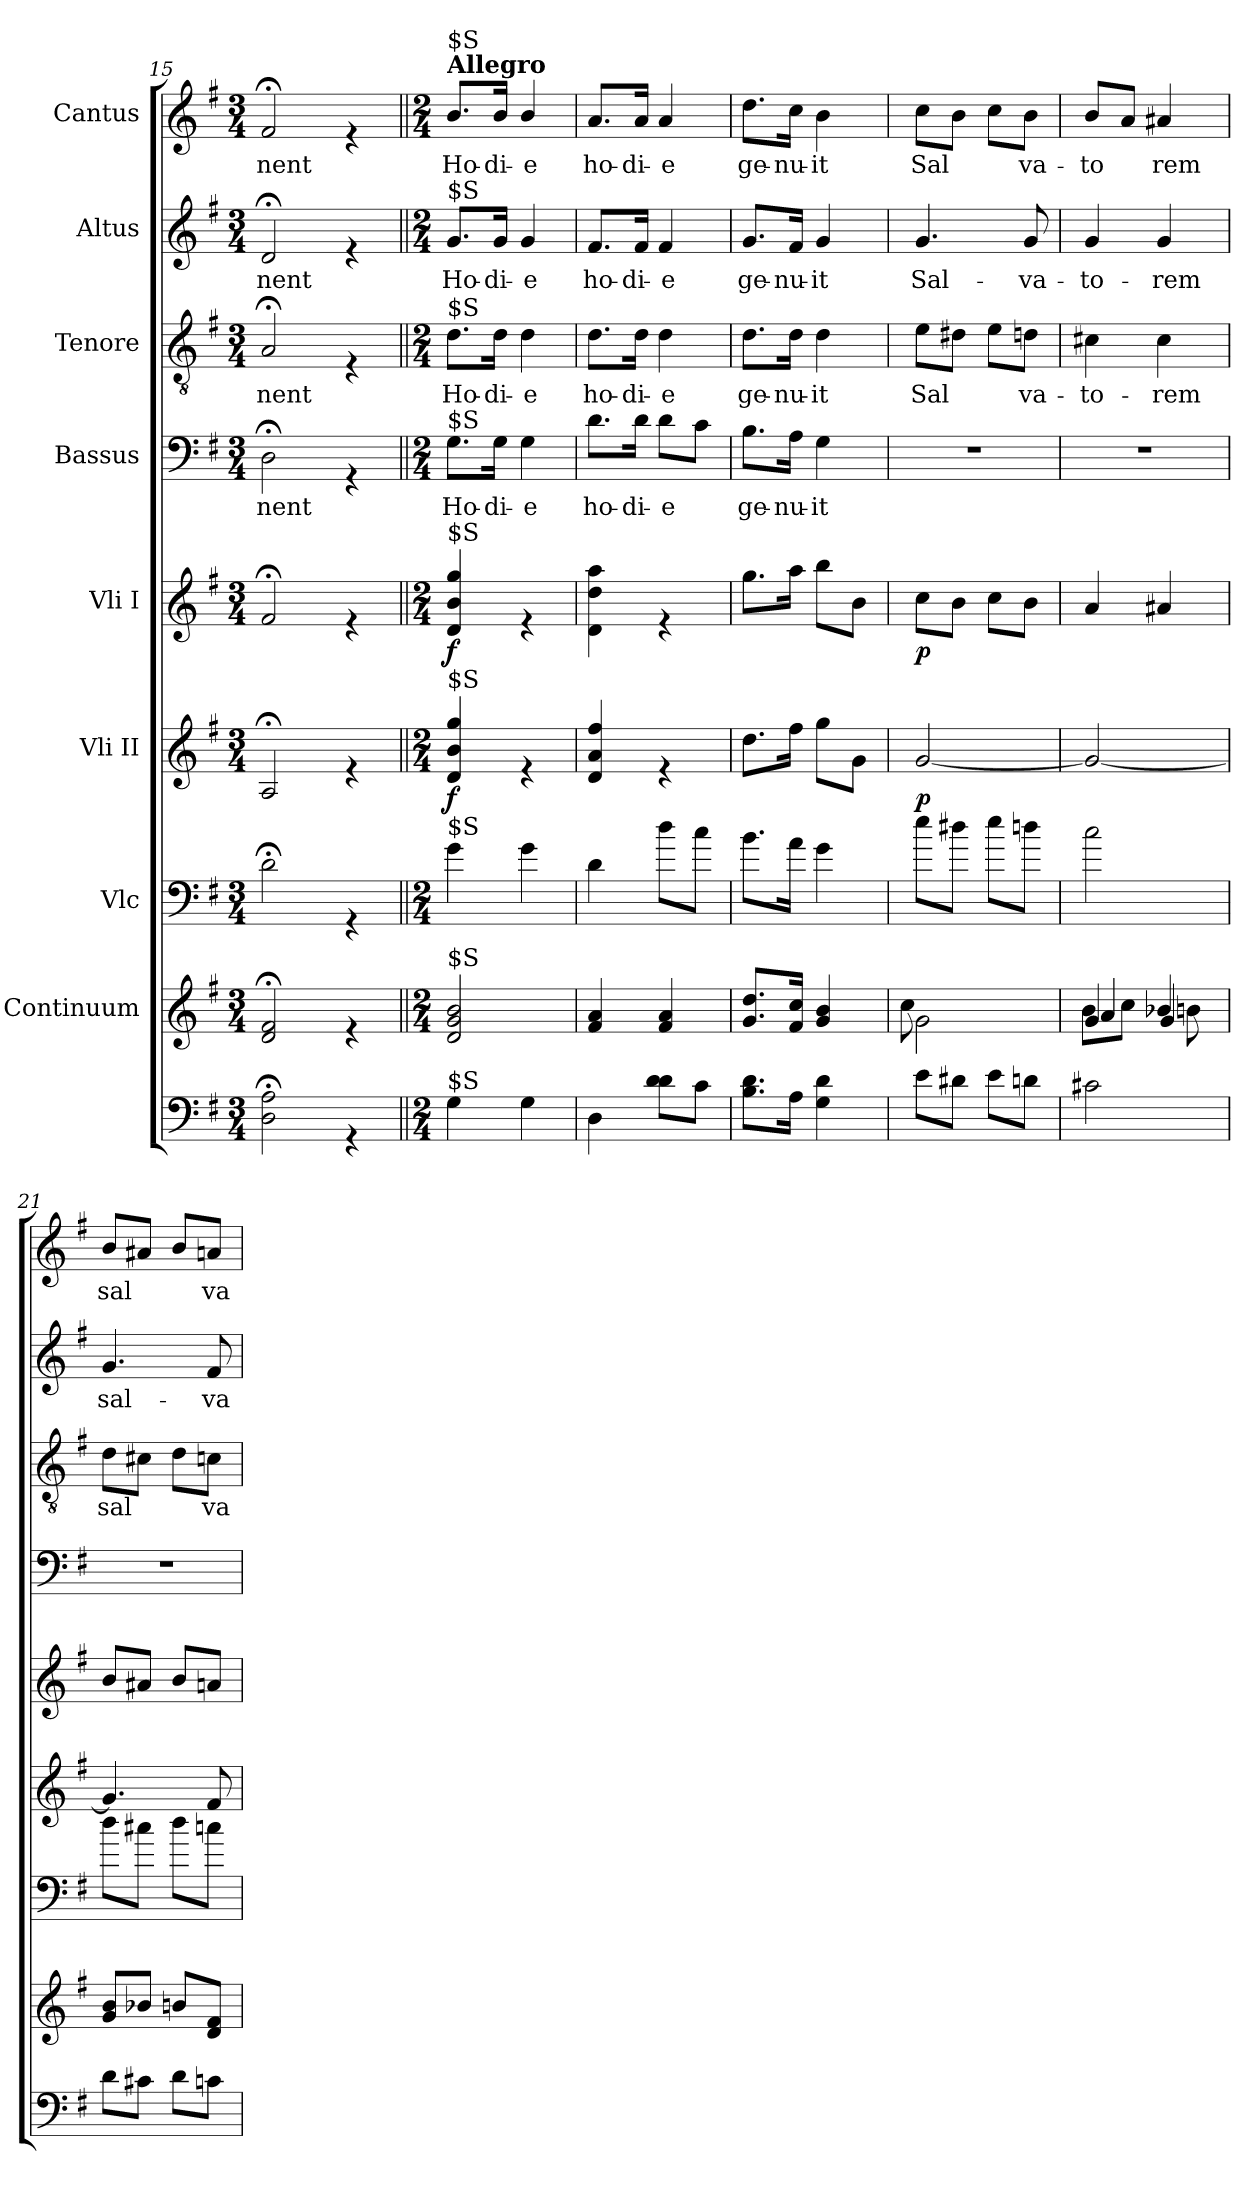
**kern	**kern	**kern	**kern	**dynam	**kern	**dynam	**kern	**text	**kern	**text	**kern	**text	**kern	**text
*part9	*part8	*part7	*part6	*part6	*part5	*part5	*part4	*part4	*part3	*part3	*part2	*part2	*part1	*part1
*staff9	*staff8	*staff7	*staff6	*staff6	*staff5	*staff5	*staff4	*staff4	*staff3	*staff3	*staff2	*staff2	*staff1	*staff1
*	*I"Continuum	*I"Vlc	*I"Vli II	*	*I"Vli I	*	*I"Bassus	*	*I"Tenore	*	*I"Altus	*	*I"Cantus	*
*clefF4	*clefG2	*clefF4	*clefG2	*	*clefG2	*	*clefF4	*	*clefGv2	*	*clefG2	*	*clefG2	*
*	*	*ITrd7c12	*	*	*	*	*	*	*	*	*	*	*	*
*k[f#]	*k[f#]	*k[f#]	*k[f#]	*	*k[f#]	*	*k[f#]	*	*k[f#]	*	*k[f#]	*	*k[f#]	*
*G:	*G:	*G:	*G:	*	*G:	*	*G:	*	*G:	*	*G:	*	*G:	*
*M3/4	*M3/4	*M3/4	*M3/4	*	*M3/4	*	*M3/4	*	*M3/4	*	*M3/4	*	*M3/4	*
=15	=15	=15	=15	=15	=15	=15	=15	=15	=15	=15	=15	=15	=15	=15
!	!	!	!	!	!	!	!	!LO:LY:b	!	!LO:LY:b	!	!LO:LY:b	!	!LO:LY:b
2D\;< 2A\;<	2d/; 2f#/;	2D;<\	2A;/	.	2f#;/	.	2D;<\	-nent	2A;/	-nent	2d;/	-nent	2f#;/	-nent
4rGG	4re	4rGG	4re	.	4re	.	4rGG	.	4rE	.	4re	.	4re	.
!!LO:PB:g=z
=16||	=16||	=16||	=16||	=16||	=16||	=16||	=16||	=16||	=16||	=16||	=16||	=16||	=16||	=16||
*M2/4	*M2/4	*M2/4	*M2/4	*	*M2/4	*	*M2/4	*	*M2/4	*	*M2/4	*	*M2/4	*
*	*	*	*	*	*	*	*	*	*	*	*	*	*MM94	*
!	!	!	!	!	!	!	!	!	!	!	!	!	!LO:TX:a:B:t=Allegro	!
!	!	!	!	!	!	!	!	!	!	!	!	!	!LO:TX:a:t=$S	!
!	!	!	!	!	!	!	!	!	!	!	!LO:TX:a:t=$S	!	!	!
!	!	!	!	!	!	!	!	!	!LO:TX:a:t=$S	!	!	!	!	!
!	!	!	!	!	!	!	!LO:TX:a:t=$S	!	!	!	!	!	!	!
!	!	!	!	!	!LO:TX:a:t=$S	!	!	!	!	!	!	!	!	!
!	!	!	!LO:TX:a:t=$S	!	!	!	!	!	!	!	!	!	!	!
!	!	!LO:TX:a:t=$S	!	!	!	!	!	!	!	!	!	!	!	!
!	!LO:TX:a:t=$S	!	!	!	!	!	!	!	!	!	!	!	!	!
!LO:TX:a:t=$S	!	!	!	!	!	!	!	!	!	!	!	!	!	!
!	!	!	!	!LO:DY:b	!	!LO:DY:b	!	!LO:LY:b	!	!LO:LY:b	!	!LO:LY:b	!	!LO:LY:b
4G\	2d/ 2g/ 2b/	4G\	4d/ 4b/ 4gg/	f	4d/ 4b/ 4gg/	f	8.G\L	Ho-	8.d\L	Ho-	8.g/L	Ho-	8.b/L	Ho-
!	!	!	!	!	!	!	!	!LO:LY:b	!	!LO:LY:b	!	!LO:LY:b	!	!LO:LY:b
.	.	.	.	.	.	.	16G\Jk	-di-	16d\Jk	-di-	16g/Jk	-di-	16b/Jk	-di-
!	!	!	!	!	!	!	!	!LO:LY:b	!	!LO:LY:b	!	!LO:LY:b	!	!LO:LY:b
4G\	.	4G\	4re	.	4re	.	4G\	-e	4d\	-e	4g/	-e	4b/	-e
=17	=17	=17	=17	=17	=17	=17	=17	=17	=17	=17	=17	=17	=17	=17
!	!	!	!	!	!	!	!	!LO:LY:b	!	!LO:LY:b	!	!LO:LY:b	!	!LO:LY:b
4D\	4f#/ 4a/	4D\	4d/ 4a/ 4ff#/	.	4d\ 4dd\ 4aa\	.	8.d\L	ho-	8.d\L	ho-	8.f#/L	ho-	8.a/L	ho-
!	!	!	!	!	!	!	!	!LO:LY:b	!	!LO:LY:b	!	!LO:LY:b	!	!LO:LY:b
.	.	.	.	.	.	.	16d\Jk	-di-	16d\Jk	-di-	16f#/Jk	-di-	16a/Jk	-di-
!	!	!	!	!	!	!	!	!LO:LY:b	!	!LO:LY:b	!	!LO:LY:b	!	!LO:LY:b
8d\ 8d\L	4f#/ 4a/	8d\L	4re	.	4re	.	8d\L	-e	4d\	-e	4f#/	-e	4a/	-e
8c\J	.	8c\J	.	.	.	.	8c\J	.	.	.	.	.	.	.
=18	=18	=18	=18	=18	=18	=18	=18	=18	=18	=18	=18	=18	=18	=18
!	!	!	!	!	!	!	!	!LO:LY:b	!	!LO:LY:b	!	!LO:LY:b	!	!LO:LY:b
8.B\ 8.d\L	8.g/ 8.dd/L	8.B\L	8.dd\L	.	8.gg\L	.	8.B\L	ge-	8.d\L	ge-	8.g/L	ge-	8.dd\L	ge-
!	!	!	!	!	!	!	!	!LO:LY:b	!	!LO:LY:b	!	!LO:LY:b	!	!LO:LY:b
16A\Jk	16f#/ 16cc/Jk	16A\Jk	16ff#\Jk	.	16aa\Jk	.	16A\Jk	-nu-	16d\Jk	-nu-	16f#/Jk	-nu-	16cc\Jk	-nu-
!	!	!	!	!	!	!	!	!LO:LY:b	!	!LO:LY:b	!	!LO:LY:b	!	!LO:LY:b
4G\ 4d\	4g/ 4b/	4G\	8gg\L	.	8bb\L	.	4G\	-it	4d\	-it	4g/	-it	4b\	-it
.	.	.	8g\J	.	8b\J	.	.	.	.	.	.	.	.	.
=19	=19	=19	=19	=19	=19	=19	=19	=19	=19	=19	=19	=19	=19	=19
*	*^	*	*	*	*	*	*	*	*	*	*	*	*	*
!	!	!	!	!	!LO:DY:b	!	!LO:DY:b	!	!	!	!LO:LY:b	!	!LO:LY:b	!	!LO:LY:b
8e\L	2g\	8cc\	8e\L	[<2g/	p	8cc\L	p	2r	.	8e\L	Sal	4.g/	Sal-	8cc\L	Sal
8d#X\J	.	4.ryy	8d#X\J	.	.	8b\J	.	.	.	8d#X\J	.	.	.	8b\J	.
8e\L	.	.	8e\L	.	.	8cc\L	.	.	.	8e\L	.	.	.	8cc\L	.
!	!	!	!	!	!	!	!	!	!	!	!LO:LY:b	!	!LO:LY:b	!	!LO:LY:b
8dn\J	.	.	8dn\J	.	.	8b\J	.	.	.	8dn\J	va-	8g/	-va-	8b\J	va-
=20	=20	=20	=20	=20	=20	=20	=20	=20	=20	=20	=20	=20	=20	=20	=20
*	*	*^	*	*	*	*	*	*	*	*	*	*	*	*	*
!	!	!	!	!	!	!	!	!	!	!	!	!LO:LY:b	!	!LO:LY:b	!	!LO:LY:b
2c#X\	4g/	4a/	8b\L	2c\	2g/_	.	4a/	.	2r	.	4c#X\	-to-	4g/	-to-	8b/L	-to
.	.	.	8cc\J	.	.	.	.	.	.	.	.	.	.	.	8a/J	.
!	!	!	!	!	!	!	!	!	!	!	!	!LO:LY:b	!	!LO:LY:b	!	!LO:LY:b
.	4b-X/	8b\	4g/	.	.	.	4a#X/	.	.	.	4c#\	-rem	4g/	-rem	4a#X/	rem
.	.	8ryy	.	.	.	.	.	.	.	.	.	.	.	.	.	.
*	*	*v	*v	*	*	*	*	*	*	*	*	*	*	*	*	*
=21	=21	=21	=21	=21	=21	=21	=21	=21	=21	=21	=21	=21	=21	=21	=21
!	!	!	!	!	!	!	!	!	!	!	!LO:LY:b	!	!LO:LY:b	!	!LO:LY:b
*	*v	*v	*	*	*	*	*	*	*	*	*	*	*	*	*
8d\L	8g/ 8b/L	8d\L	4.g/]	.	8b/L	.	2r	.	8d\L	sal	4.g/	sal-	8b/L	sal
8c#X\J	8b-X/J	8c#X\J	.	.	8a#X/J	.	.	.	8c#X\J	.	.	.	8a#X/J	.
8d\L	8bn/L	8d\L	.	.	8b/L	.	.	.	8d\L	.	.	.	8b/L	.
!	!	!	!	!	!	!	!	!	!	!LO:LY:b	!	!LO:LY:b	!	!LO:LY:b
8cn\J	8d/ 8f#/J	8cn\J	8f#/	.	8an/J	.	.	.	8cn\J	va-	8f#/	-va-	8an/J	va-
=	=	=	=	=	=	=	=	=	=	=	=	=	=	=
*-	*-	*-	*-	*-	*-	*-	*-	*-	*-	*-	*-	*-	*-	*-
